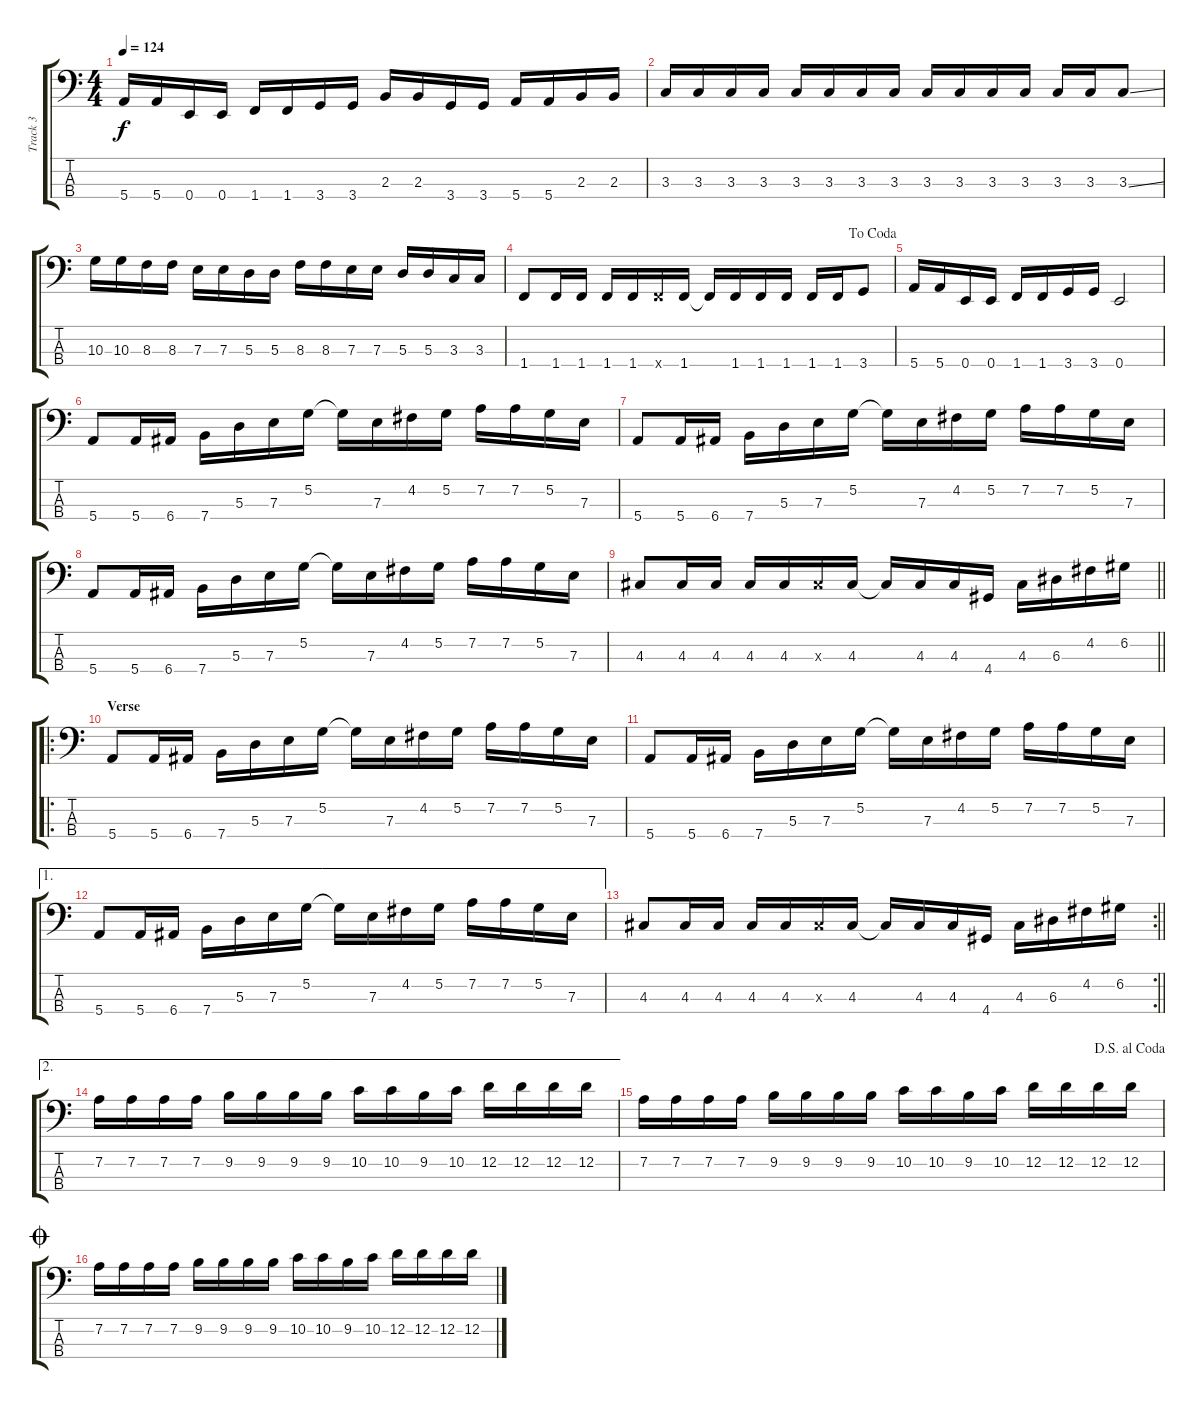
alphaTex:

\track ("Track 3" "Track 3") {instrument electricbasspick}
\staff {score tabs}
\tuning (G2 D2 A1 E1) {hide}
\ts (4 4)
\tempo 124
\clef f4
\ks c
5.4.16{dy f} 5.4.16 0.4.16 0.4.16 1.4.16 1.4.16 3.4.16 3.4.16 2.3.16 2.3.16 3.4.16 3.4.16 5.4.16 5.4.16 2.3.16 2.3.16 |
3.3.16 3.3.16 3.3.16 3.3.16 3.3.16 3.3.16 3.3.16 3.3.16 3.3.16 3.3.16 3.3.16 3.3.16 3.3.16 3.3.16 3.3{ss}.8 |
10.3.16 10.3.16 8.3.16 8.3.16 7.3.16 7.3.16 5.3.16 5.3.16 8.3.16 8.3.16 7.3.16 7.3.16 5.3.16 5.3.16 3.3.16 3.3.16 |
\jump dacoda
1.4.8 1.4.16 1.4.16 1.4.16 1.4.16 1.4{x}.16 1.4.16 1.4{t}.16 1.4.16 1.4.16 1.4.16 1.4.16 1.4.16 3.4.8 |
5.4.16 5.4.16 0.4.16 0.4.16 1.4.16 1.4.16 3.4.16 3.4.16 0.4.2 |
5.4.8 5.4.16 6.4.16 7.4.16 5.3.16 7.3.16 5.2.16 5.2{t}.16 7.3.16 4.2.16 5.2.16 7.2.16 7.2.16 5.2.16 7.3.16 |
5.4.8 5.4.16 6.4.16 7.4.16 5.3.16 7.3.16 5.2.16 5.2{t}.16 7.3.16 4.2.16 5.2.16 7.2.16 7.2.16 5.2.16 7.3.16 |
5.4.8 5.4.16 6.4.16 7.4.16 5.3.16 7.3.16 5.2.16 5.2{t}.16 7.3.16 4.2.16 5.2.16 7.2.16 7.2.16 5.2.16 7.3.16 |
\barLineRight lightlight
4.3.8 4.3.16 4.3.16 4.3.16 4.3.16 4.3{x}.16 4.3.16 4.3{t}.16 4.3.16 4.3.16 4.4.16 4.3.16 6.3.16 4.2.16 6.2.16 |
\ro
\section ("" "Verse")
5.4.8 5.4.16 6.4.16 7.4.16 5.3.16 7.3.16 5.2.16 5.2{t}.16 7.3.16 4.2.16 5.2.16 7.2.16 7.2.16 5.2.16 7.3.16 |
5.4.8 5.4.16 6.4.16 7.4.16 5.3.16 7.3.16 5.2.16 5.2{t}.16 7.3.16 4.2.16 5.2.16 7.2.16 7.2.16 5.2.16 7.3.16 |
\ae 1
5.4.8 5.4.16 6.4.16 7.4.16 5.3.16 7.3.16 5.2.16 5.2{t}.16 7.3.16 4.2.16 5.2.16 7.2.16 7.2.16 5.2.16 7.3.16 |
\rc 2
\barLineRight lightlight
4.3.8 4.3.16 4.3.16 4.3.16 4.3.16 4.3{x}.16 4.3.16 4.3{t}.16 4.3.16 4.3.16 4.4.16 4.3.16 6.3.16 4.2.16 6.2.16 |
\ae 2
7.2.16 7.2.16 7.2.16 7.2.16 9.2.16 9.2.16 9.2.16 9.2.16 10.2.16 10.2.16 9.2.16 10.2.16 12.2.16 12.2.16 12.2.16 12.2.16 |
\jump dalsegnoalcoda
7.2.16 7.2.16 7.2.16 7.2.16 9.2.16 9.2.16 9.2.16 9.2.16 10.2.16 10.2.16 9.2.16 10.2.16 12.2.16 12.2.16 12.2.16 12.2.16 |
\jump coda
7.2.16 7.2.16 7.2.16 7.2.16 9.2.16 9.2.16 9.2.16 9.2.16 10.2.16 10.2.16 9.2.16 10.2.16 12.2.16 12.2.16 12.2.16 12.2.16
